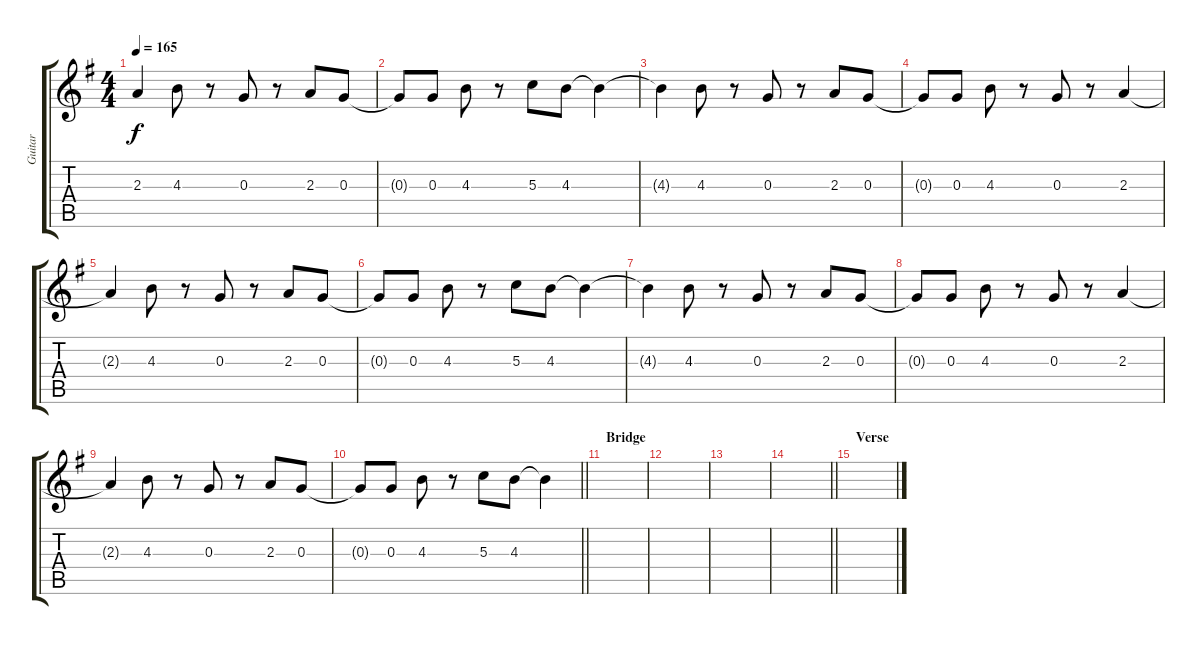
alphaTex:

\track ("Guitar" "Guitar") {instrument overdrivenguitar}
\staff {score tabs}
\tuning (E4 B3 G3 D3 A2 E2) {hide}
\ts (4 4)
\tempo 165
\clef g2
\ks g
2.3{t}.4{dy f} 4.3.8 r.8 0.3.8 r.8 2.3.8 0.3.8 |
0.3{t}.8 0.3.8 4.3.8 r.8 5.3.8 4.3.8 4.3{t}.4 |
4.3{t}.4 4.3.8 r.8 0.3.8 r.8 2.3.8 0.3.8 |
0.3{t}.8 0.3.8 4.3.8 r.8 0.3.8 r.8 2.3.4 |
2.3{t}.4 4.3.8 r.8 0.3.8 r.8 2.3.8 0.3.8 |
0.3{t}.8 0.3.8 4.3.8 r.8 5.3.8 4.3.8 4.3{t}.4 |
4.3{t}.4 4.3.8 r.8 0.3.8 r.8 2.3.8 0.3.8 |
0.3{t}.8 0.3.8 4.3.8 r.8 0.3.8 r.8 2.3.4 |
2.3{t}.4 4.3.8 r.8 0.3.8 r.8 2.3.8 0.3.8 |
\barLineRight lightlight
0.3{t}.8 0.3.8 4.3.8 r.8 5.3.8 4.3.8 4.3{t}.4 |
\section ("" "Bridge")
|
|
|
\barLineRight lightlight
|
\section ("" "Verse")
\ks g
|
\ks g
